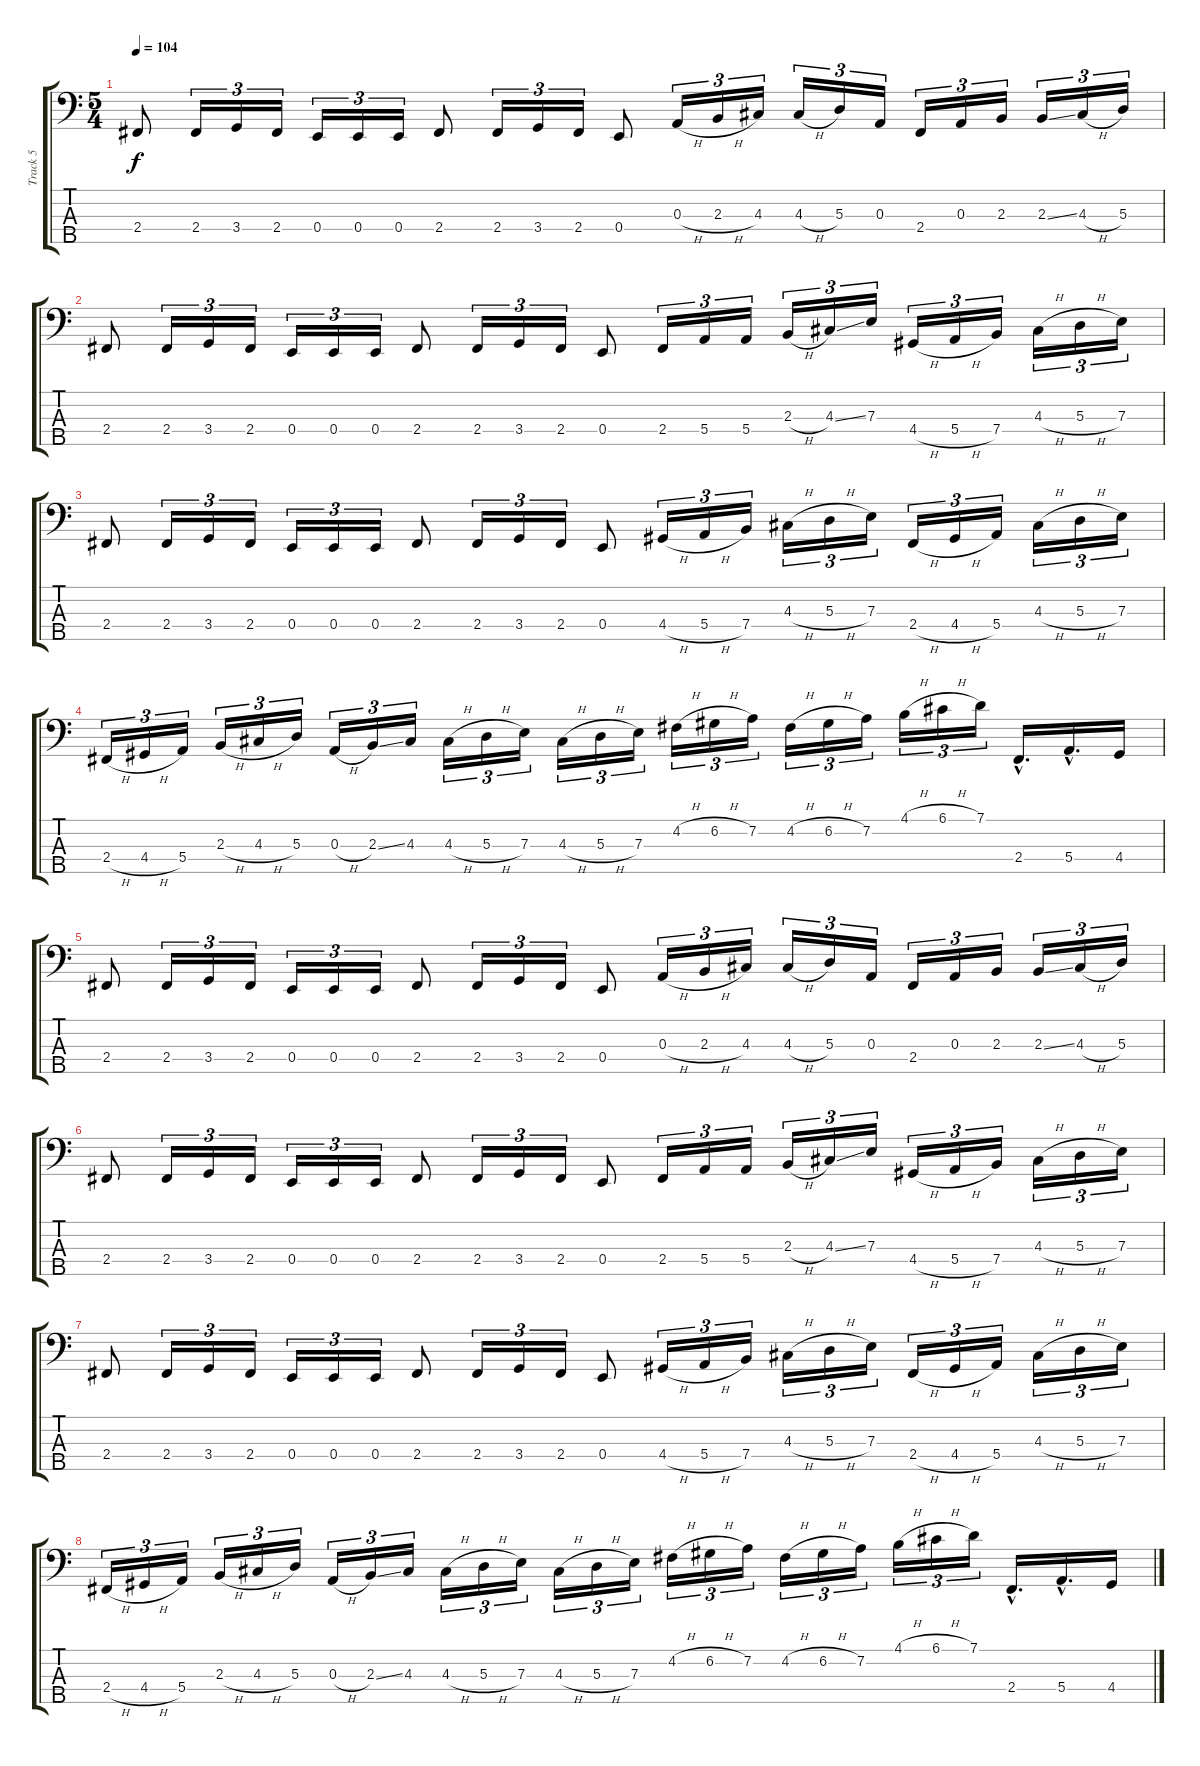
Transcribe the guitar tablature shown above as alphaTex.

\track ("Track 5" "Track 5") {instrument electricbasspick}
\staff {score tabs}
\tuning (G2 D2 A1 E1 B0) {hide}
\ts (5 4)
\tempo 104
\clef f4
\ks c
2.4.8{dy f instrument electricbasspick} 2.4.16{tu (3 2)} 3.4.16{tu (3 2)} 2.4.16{tu (3 2)} 0.4.16{tu (3 2)} 0.4.16{tu (3 2)} 0.4.16{tu (3 2)} 2.4.8 2.4.16{tu (3 2)} 3.4.16{tu (3 2)} 2.4.16{tu (3 2)} 0.4.8 0.3{h}.16{tu (3 2)} 2.3{h}.16{tu (3 2)} 4.3.16{tu (3 2)} 4.3{h}.16{tu (3 2)} 5.3.16{tu (3 2)} 0.3.16{tu (3 2)} 2.4.16{tu (3 2)} 0.3.16{tu (3 2)} 2.3.16{tu (3 2)} 2.3{ss}.16{tu (3 2)} 4.3{h}.16{tu (3 2)} 5.3.16{tu (3 2)} |
2.4.8 2.4.16{tu (3 2)} 3.4.16{tu (3 2)} 2.4.16{tu (3 2)} 0.4.16{tu (3 2)} 0.4.16{tu (3 2)} 0.4.16{tu (3 2)} 2.4.8 2.4.16{tu (3 2)} 3.4.16{tu (3 2)} 2.4.16{tu (3 2)} 0.4.8 2.4.16{tu (3 2)} 5.4.16{tu (3 2)} 5.4.16{tu (3 2)} 2.3{h}.16{tu (3 2)} 4.3{ss}.16{tu (3 2)} 7.3.16{tu (3 2)} 4.4{h}.16{tu (3 2)} 5.4{h}.16{tu (3 2)} 7.4.16{tu (3 2)} 4.3{h}.16{tu (3 2)} 5.3{h}.16{tu (3 2)} 7.3.16{tu (3 2)} |
2.4.8 2.4.16{tu (3 2)} 3.4.16{tu (3 2)} 2.4.16{tu (3 2)} 0.4.16{tu (3 2)} 0.4.16{tu (3 2)} 0.4.16{tu (3 2)} 2.4.8 2.4.16{tu (3 2)} 3.4.16{tu (3 2)} 2.4.16{tu (3 2)} 0.4.8 4.4{h}.16{tu (3 2)} 5.4{h}.16{tu (3 2)} 7.4.16{tu (3 2)} 4.3{h}.16{tu (3 2)} 5.3{h}.16{tu (3 2)} 7.3.16{tu (3 2)} 2.4{h}.16{tu (3 2)} 4.4{h}.16{tu (3 2)} 5.4.16{tu (3 2)} 4.3{h}.16{tu (3 2)} 5.3{h}.16{tu (3 2)} 7.3.16{tu (3 2)} |
2.4{h}.16{tu (3 2)} 4.4{h}.16{tu (3 2)} 5.4.16{tu (3 2)} 2.3{h}.16{tu (3 2)} 4.3{h}.16{tu (3 2)} 5.3.16{tu (3 2)} 0.3{h}.16{tu (3 2)} 2.3{ss}.16{tu (3 2)} 4.3.16{tu (3 2)} 4.3{h}.16{tu (3 2)} 5.3{h}.16{tu (3 2)} 7.3.16{tu (3 2)} 4.3{h}.16{tu (3 2)} 5.3{h}.16{tu (3 2)} 7.3.16{tu (3 2)} 4.2{h}.16{tu (3 2)} 6.2{h}.16{tu (3 2)} 7.2.16{tu (3 2)} 4.2{h}.16{tu (3 2)} 6.2{h}.16{tu (3 2)} 7.2.16{tu (3 2)} 4.1{h}.16{tu (3 2)} 6.1{h}.16{tu (3 2)} 7.1.16{tu (3 2)} 2.4{hac}.16{d} 5.4{hac}.16{d} 4.4.16 |
2.4.8 2.4.16{tu (3 2)} 3.4.16{tu (3 2)} 2.4.16{tu (3 2)} 0.4.16{tu (3 2)} 0.4.16{tu (3 2)} 0.4.16{tu (3 2)} 2.4.8 2.4.16{tu (3 2)} 3.4.16{tu (3 2)} 2.4.16{tu (3 2)} 0.4.8 0.3{h}.16{tu (3 2)} 2.3{h}.16{tu (3 2)} 4.3.16{tu (3 2)} 4.3{h}.16{tu (3 2)} 5.3.16{tu (3 2)} 0.3.16{tu (3 2)} 2.4.16{tu (3 2)} 0.3.16{tu (3 2)} 2.3.16{tu (3 2)} 2.3{ss}.16{tu (3 2)} 4.3{h}.16{tu (3 2)} 5.3.16{tu (3 2)} |
2.4.8 2.4.16{tu (3 2)} 3.4.16{tu (3 2)} 2.4.16{tu (3 2)} 0.4.16{tu (3 2)} 0.4.16{tu (3 2)} 0.4.16{tu (3 2)} 2.4.8 2.4.16{tu (3 2)} 3.4.16{tu (3 2)} 2.4.16{tu (3 2)} 0.4.8 2.4.16{tu (3 2)} 5.4.16{tu (3 2)} 5.4.16{tu (3 2)} 2.3{h}.16{tu (3 2)} 4.3{ss}.16{tu (3 2)} 7.3.16{tu (3 2)} 4.4{h}.16{tu (3 2)} 5.4{h}.16{tu (3 2)} 7.4.16{tu (3 2)} 4.3{h}.16{tu (3 2)} 5.3{h}.16{tu (3 2)} 7.3.16{tu (3 2)} |
2.4.8 2.4.16{tu (3 2)} 3.4.16{tu (3 2)} 2.4.16{tu (3 2)} 0.4.16{tu (3 2)} 0.4.16{tu (3 2)} 0.4.16{tu (3 2)} 2.4.8 2.4.16{tu (3 2)} 3.4.16{tu (3 2)} 2.4.16{tu (3 2)} 0.4.8 4.4{h}.16{tu (3 2)} 5.4{h}.16{tu (3 2)} 7.4.16{tu (3 2)} 4.3{h}.16{tu (3 2)} 5.3{h}.16{tu (3 2)} 7.3.16{tu (3 2)} 2.4{h}.16{tu (3 2)} 4.4{h}.16{tu (3 2)} 5.4.16{tu (3 2)} 4.3{h}.16{tu (3 2)} 5.3{h}.16{tu (3 2)} 7.3.16{tu (3 2)} |
2.4{h}.16{tu (3 2)} 4.4{h}.16{tu (3 2)} 5.4.16{tu (3 2)} 2.3{h}.16{tu (3 2)} 4.3{h}.16{tu (3 2)} 5.3.16{tu (3 2)} 0.3{h}.16{tu (3 2)} 2.3{ss}.16{tu (3 2)} 4.3.16{tu (3 2)} 4.3{h}.16{tu (3 2)} 5.3{h}.16{tu (3 2)} 7.3.16{tu (3 2)} 4.3{h}.16{tu (3 2)} 5.3{h}.16{tu (3 2)} 7.3.16{tu (3 2)} 4.2{h}.16{tu (3 2)} 6.2{h}.16{tu (3 2)} 7.2.16{tu (3 2)} 4.2{h}.16{tu (3 2)} 6.2{h}.16{tu (3 2)} 7.2.16{tu (3 2)} 4.1{h}.16{tu (3 2)} 6.1{h}.16{tu (3 2)} 7.1.16{tu (3 2)} 2.4{hac}.16{d} 5.4{hac}.16{d} 4.4.16
